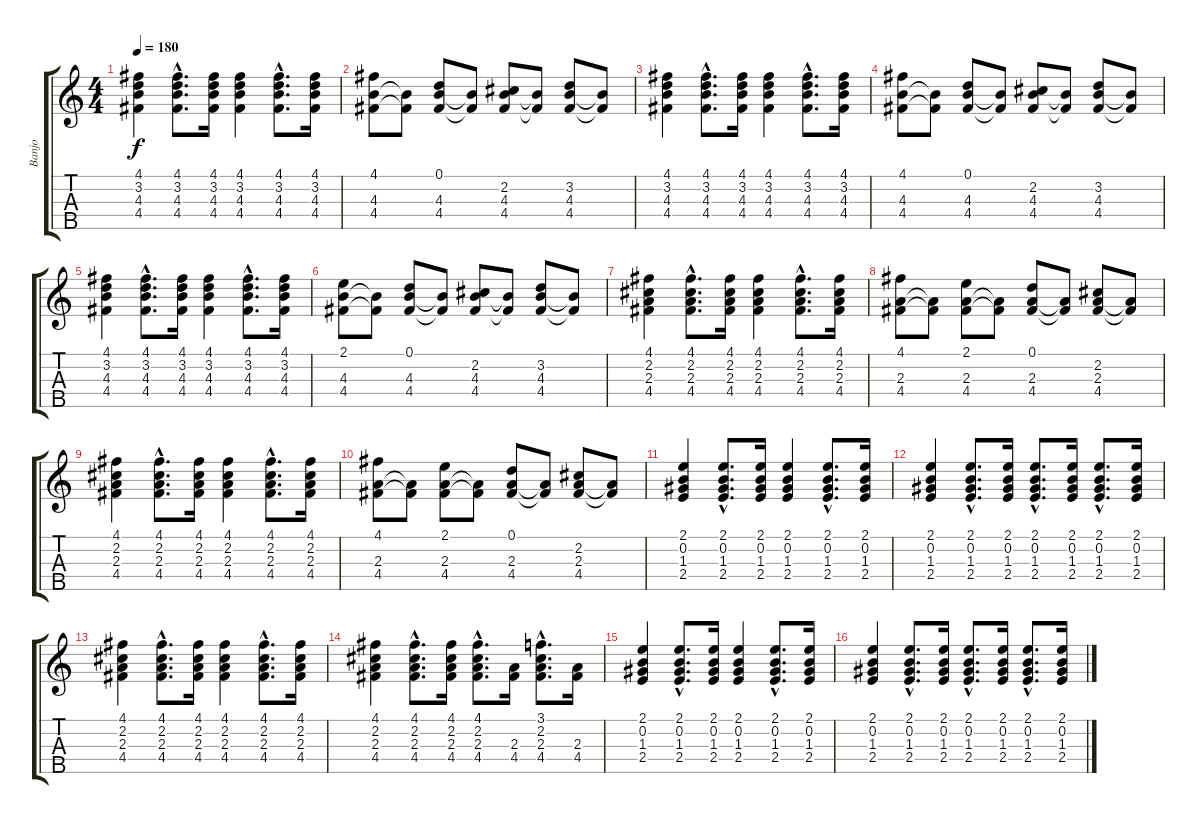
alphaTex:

\track ("Banjo" "Banjo") {instrument banjo}
\staff {score tabs}
\tuning (D4 B3 G3 D3 G4) {hide}
\displaytranspose 12
\ts (4 4)
\tempo 180
\clef g2
\ks c
(4.1 3.2 4.3 4.4).4{dy f} (4.1{hac} 3.2{hac} 4.3{hac} 4.4{hac}).8{d} (4.1 3.2 4.3 4.4).16 (4.1 3.2 4.3 4.4).4 (4.1{hac} 3.2{hac} 4.3{hac} 4.4{hac}).8{d} (4.1 3.2 4.3 4.4).16 |
(4.1 4.3 4.4).8 (4.3{t} 4.4{t}).8 (0.1 4.3 4.4).8 (4.3{t} 4.4{t}).8 (2.2 4.3 4.4).8 (4.3{t} 4.4{t}).8 (3.2 4.3 4.4).8 (4.3{t} 4.4{t}).8 |
(4.1 3.2 4.3 4.4).4 (4.1{hac} 3.2{hac} 4.3{hac} 4.4{hac}).8{d} (4.1 3.2 4.3 4.4).16 (4.1 3.2 4.3 4.4).4 (4.1{hac} 3.2{hac} 4.3{hac} 4.4{hac}).8{d} (4.1 3.2 4.3 4.4).16 |
(4.1 4.3 4.4).8 (4.3{t} 4.4{t}).8 (0.1 4.3 4.4).8 (4.3{t} 4.4{t}).8 (2.2 4.3 4.4).8 (4.3{t} 4.4{t}).8 (3.2 4.3 4.4).8 (4.3{t} 4.4{t}).8 |
(4.1 3.2 4.3 4.4).4 (4.1{hac} 3.2{hac} 4.3{hac} 4.4{hac}).8{d} (4.1 3.2 4.3 4.4).16 (4.1 3.2 4.3 4.4).4 (4.1{hac} 3.2{hac} 4.3{hac} 4.4{hac}).8{d} (4.1 3.2 4.3 4.4).16 |
(2.1 4.3 4.4).8 (4.3{t} 4.4{t}).8 (0.1 4.3 4.4).8 (4.3{t} 4.4{t}).8 (2.2 4.3 4.4).8 (4.3{t} 4.4{t}).8 (3.2 4.3 4.4).8 (4.3{t} 4.4{t}).8 |
(4.1 2.2 2.3 4.4).4 (4.1{hac} 2.2{hac} 2.3{hac} 4.4{hac}).8{d} (4.1 2.2 2.3 4.4).16 (4.1 2.2 2.3 4.4).4 (4.1{hac} 2.2{hac} 2.3{hac} 4.4{hac}).8{d} (4.1 2.2 2.3 4.4).16 |
(4.1 2.3 4.4).8 (2.3{t} 4.4{t}).8 (2.1 2.3 4.4).8 (2.3{t} 4.4{t}).8 (0.1 2.3 4.4).8 (2.3{t} 4.4{t}).8 (2.2 2.3 4.4).8 (2.3{t} 4.4{t}).8 |
(4.1 2.2 2.3 4.4).4 (4.1{hac} 2.2{hac} 2.3{hac} 4.4{hac}).8{d} (4.1 2.2 2.3 4.4).16 (4.1 2.2 2.3 4.4).4 (4.1{hac} 2.2{hac} 2.3{hac} 4.4{hac}).8{d} (4.1 2.2 2.3 4.4).16 |
(4.1 2.3 4.4).8 (2.3{t} 4.4{t}).8 (2.1 2.3 4.4).8 (2.3{t} 4.4{t}).8 (0.1 2.3 4.4).8 (2.3{t} 4.4{t}).8 (2.2 2.3 4.4).8 (2.3{t} 4.4{t}).8 |
(2.1 0.2 1.3 2.4).4 (2.1{hac} 0.2{hac} 1.3{hac} 2.4{hac}).8{d} (2.1 0.2 1.3 2.4).16 (2.1 0.2 1.3 2.4).4 (2.1{hac} 0.2{hac} 1.3{hac} 2.4{hac}).8{d} (2.1 0.2 1.3 2.4).16 |
(2.1 0.2 1.3 2.4).4 (2.1{hac} 0.2{hac} 1.3{hac} 2.4{hac}).8{d} (2.1 0.2 1.3 2.4).16 (2.1{hac} 0.2{hac} 1.3{hac} 2.4{hac}).8{d} (2.1 0.2 1.3 2.4).16 (2.1{hac} 0.2{hac} 1.3{hac} 2.4{hac}).8{d} (2.1 0.2 1.3 2.4).16 |
(4.1 2.2 2.3 4.4).4 (4.1{hac} 2.2{hac} 2.3{hac} 4.4{hac}).8{d} (4.1 2.2 2.3 4.4).16 (4.1 2.2 2.3 4.4).4 (4.1{hac} 2.2{hac} 2.3{hac} 4.4{hac}).8{d} (4.1 2.2 2.3 4.4).16 |
(4.1 2.2 2.3 4.4).4 (4.1{hac} 2.2{hac} 2.3{hac} 4.4{hac}).8{d} (4.1 2.2 2.3 4.4).16 (4.1{hac} 2.2{hac} 2.3{hac} 4.4{hac}).8{d} (2.3 4.4).16 (3.1{hac} 2.2{hac} 2.3{hac} 4.4{hac}).8{d} (2.3 4.4).16 |
(2.1 0.2 1.3 2.4).4 (2.1{hac} 0.2{hac} 1.3{hac} 2.4{hac}).8{d} (2.1 0.2 1.3 2.4).16 (2.1 0.2 1.3 2.4).4 (2.1{hac} 0.2{hac} 1.3{hac} 2.4{hac}).8{d} (2.1 0.2 1.3 2.4).16 |
(2.1 0.2 1.3 2.4).4 (2.1{hac} 0.2{hac} 1.3{hac} 2.4{hac}).8{d} (2.1 0.2 1.3 2.4).16 (2.1{hac} 0.2{hac} 1.3{hac} 2.4{hac}).8{d} (2.1 0.2 1.3 2.4).16 (2.1{hac} 0.2{hac} 1.3{hac} 2.4{hac}).8{d} (2.1 0.2 1.3 2.4).16
